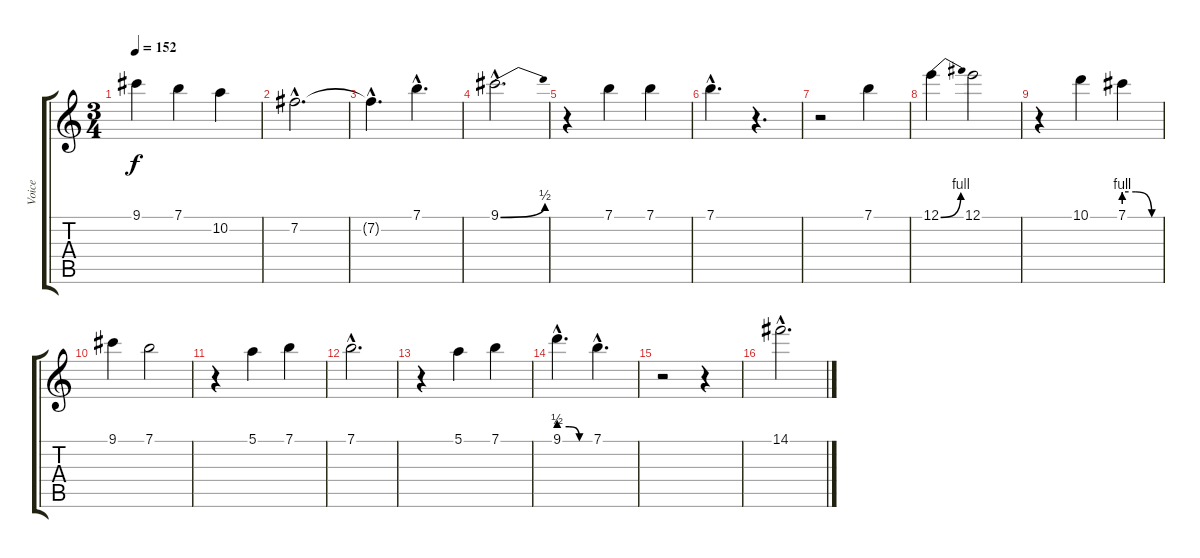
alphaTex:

\track ("Voice" "Voice") {instrument acousticguitarnylon}
\staff {score tabs}
\tuning (E4 B3 G3 D3 A2 E2) {hide}
\ts (3 4)
\tempo 152
\clef g2
\ks c
9.1.4{dy f} 7.1.4 10.2.4 |
7.2{hac}.2{d} |
7.2{hac t}.4{d} 7.1{hac}.4{d} |
9.1{be (bend 0 0 60 2) hac}.2{d} |
r.4 7.1.4 7.1.4 |
7.1{hac}.4{d} r.4{d} |
r.2 7.1.4 |
12.1{be (bend 0 0 60 4)}.4 12.1.2 |
r.4 10.1.4 7.1{be (custom 0 4 20 4 47 0 60 0)}.4 |
9.1.4 7.1.2 |
r.4 5.1.4 7.1.4 |
7.1{hac}.2{d} |
r.4 5.1.4 7.1.4 |
9.1{be (custom 0 2 20 2 40 0 60 0) hac}.4{d} 7.1{hac}.4{d} |
r.2 r.4 |
14.1{hac}.2{d}
